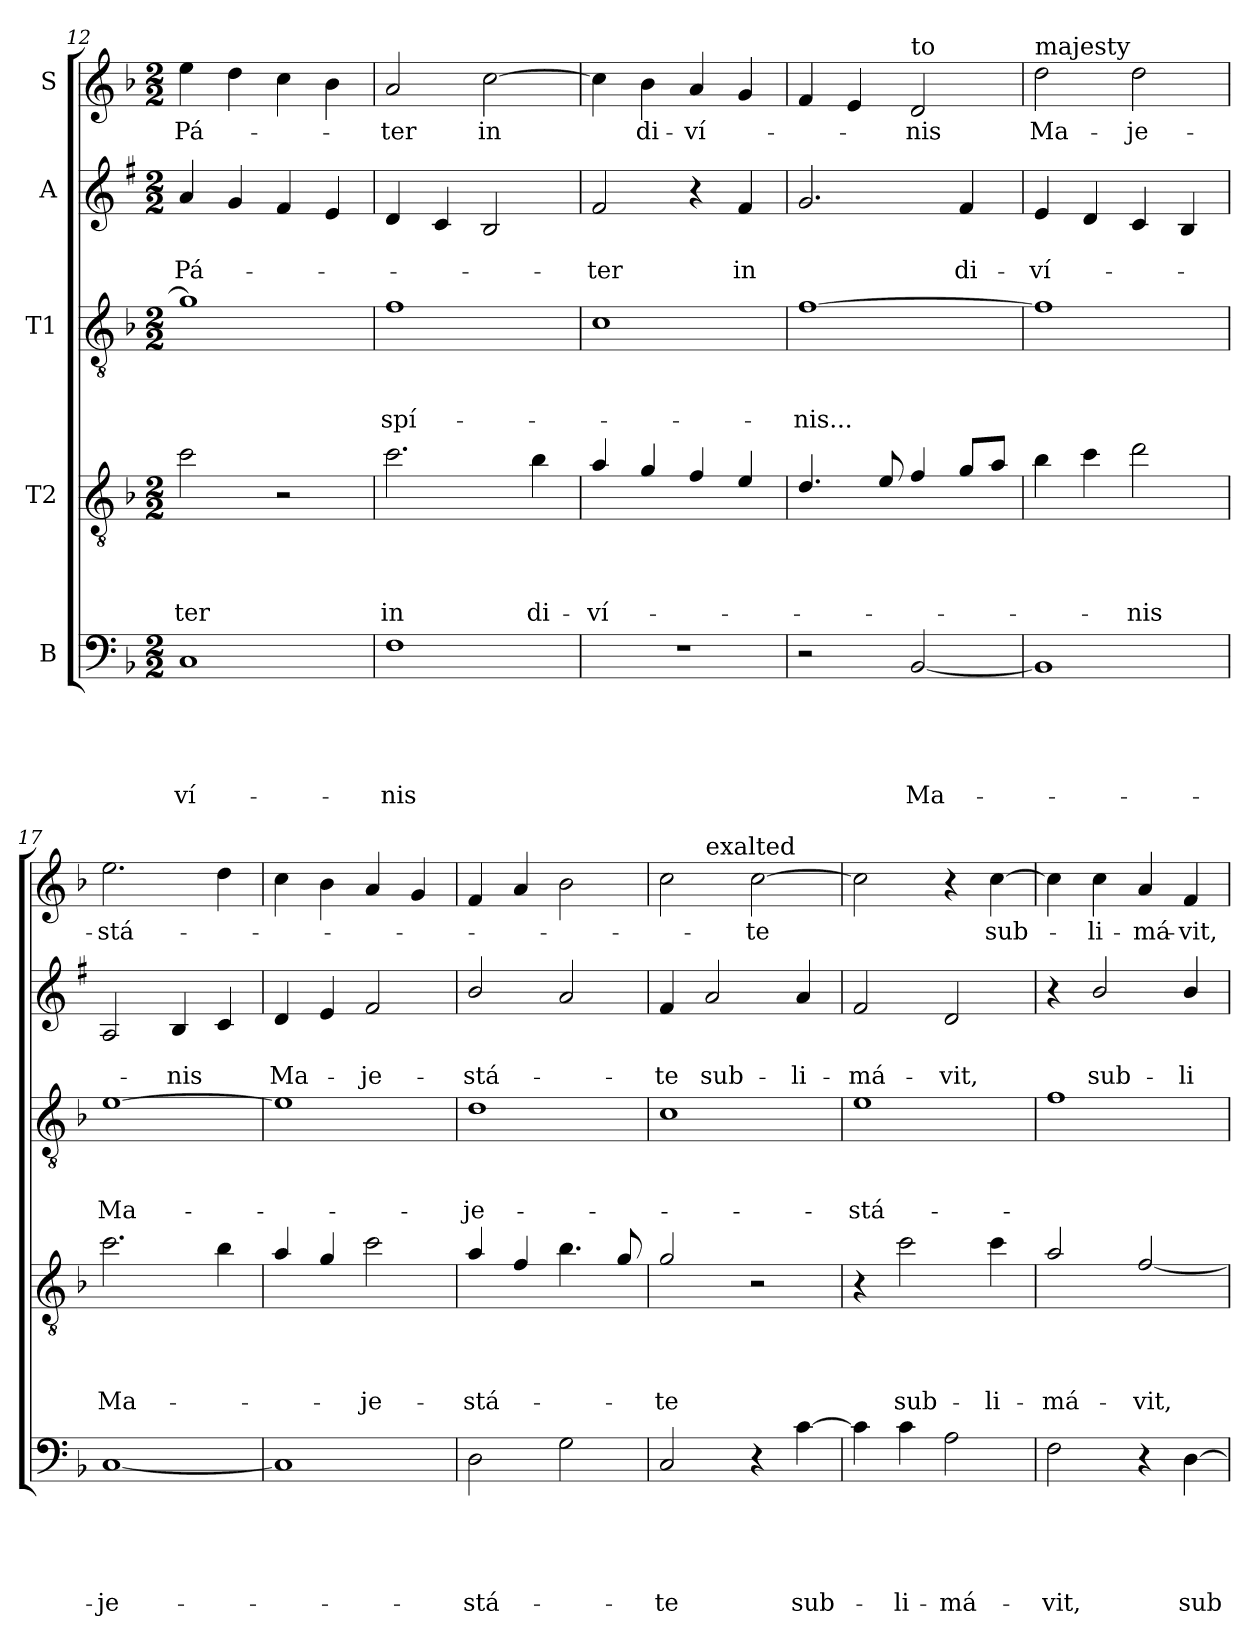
**kern	**text	**text	**text	**text	**text	**kern	**text	**text	**text	**text	**kern	**text	**text	**text	**kern	**text	**text	**kern	**text
*part5	*part5	*part5	*part5	*part5	*part5	*part4	*part4	*part4	*part4	*part4	*part3	*part3	*part3	*part3	*part2	*part2	*part2	*part1	*part1
*staff5	*staff5	*staff5	*staff5	*staff5	*staff5	*staff4	*staff4	*staff4	*staff4	*staff4	*staff3	*staff3	*staff3	*staff3	*staff2	*staff2	*staff2	*staff1	*staff1
*I"B	*	*	*	*	*	*I"T2	*	*	*	*	*I"T1	*	*	*	*I"A	*	*	*I"S	*
!!LO:LB:g=z
*clefF4	*	*	*	*	*	*clefGv2	*	*	*	*	*clefGv2	*	*	*	*clefG2	*	*	*clefG2	*
*	*	*	*	*	*	*ITrd8c14	*	*	*	*	*	*	*	*	*ITrd1c2	*	*	*	*
*k[b-]	*	*	*	*	*	*k[b-]	*	*	*	*	*k[b-]	*	*	*	*k[b-]	*	*	*k[b-]	*
*F:	*	*	*	*	*	*F:	*	*	*	*	*F:	*	*	*	*F:	*	*	*F:	*
*M2/2	*	*	*	*	*	*M2/2	*	*	*	*	*M2/2	*	*	*	*M2/2	*	*	*M2/2	*
=12	=12	=12	=12	=12	=12	=12	=12	=12	=12	=12	=12	=12	=12	=12	=12	=12	=12	=12	=12
!	!	!	!	!	!LO:LY:b	!	!	!	!	!LO:LY:b	!	!	!	!	!	!	!LO:LY:b	!	!LO:LY:b
1C	.	.	.	.	-ví-	2c\	.	.	.	-ter	1g]	.	.	.	4g/	.	Pá-	4ee\	Pá-
.	.	.	.	.	.	.	.	.	.	.	.	.	.	.	4f/	.	.	4dd\	.
.	.	.	.	.	.	2r	.	.	.	.	.	.	.	.	4e/	.	.	4cc\	.
.	.	.	.	.	.	.	.	.	.	.	.	.	.	.	4d/	.	.	4b-\	.
=13	=13	=13	=13	=13	=13	=13	=13	=13	=13	=13	=13	=13	=13	=13	=13	=13	=13	=13	=13
!	!	!	!	!	!LO:LY:b	!	!	!	!	!LO:LY:b	!	!	!	!LO:LY:b	!	!	!	!	!LO:LY:b
1F	.	.	.	.	-nis	2.c\	.	.	.	in	1f	.	.	spí-	4c/	.	.	2a/	-ter
.	.	.	.	.	.	.	.	.	.	.	.	.	.	.	4B-/	.	.	.	.
!	!	!	!	!	!	!	!	!	!	!	!	!	!	!	!	!	!	!	!LO:LY:b
.	.	.	.	.	.	.	.	.	.	.	.	.	.	.	2A/	.	.	[2cc\	in
!	!	!	!	!	!	!	!	!	!	!LO:LY:b	!	!	!	!	!	!	!	!	!
.	.	.	.	.	.	4B-\	.	.	.	di-	.	.	.	.	.	.	.	.	.
=14	=14	=14	=14	=14	=14	=14	=14	=14	=14	=14	=14	=14	=14	=14	=14	=14	=14	=14	=14
!	!	!	!	!	!	!	!	!	!	!LO:LY:b	!	!	!	!	!	!	!LO:LY:b	!	!
1r	.	.	.	.	.	4A/	.	.	.	-ví-	1c	.	.	.	2e/	.	-ter	4cc\]	.
!	!	!	!	!	!	!	!	!	!	!	!	!	!	!	!	!	!	!	!LO:LY:b
.	.	.	.	.	.	4G/	.	.	.	.	.	.	.	.	.	.	.	4b-\	di-
!	!	!	!	!	!	!	!	!	!	!	!	!	!	!	!	!	!	!	!LO:LY:b
.	.	.	.	.	.	4F/	.	.	.	.	.	.	.	.	4r	.	.	4a/	-ví-
!	!	!	!	!	!	!	!	!	!	!	!	!	!	!	!	!	!LO:LY:b	!	!
.	.	.	.	.	.	4E/	.	.	.	.	.	.	.	.	4e/	.	in	4g/	.
=15	=15	=15	=15	=15	=15	=15	=15	=15	=15	=15	=15	=15	=15	=15	=15	=15	=15	=15	=15
!	!	!	!	!	!	!	!	!	!	!	!	!	!	!LO:LY:b	!	!	!	!	!
2r	.	.	.	.	.	4.D/	.	.	.	.	[1f	.	.	-nis...	2.f/	.	.	4f/	.
.	.	.	.	.	.	.	.	.	.	.	.	.	.	.	.	.	.	4e/	.
.	.	.	.	.	.	8E/	.	.	.	.	.	.	.	.	.	.	.	.	.
!	!	!	!	!	!	!	!	!	!	!	!	!	!	!	!	!	!	!LO:TX:a:t=to	!
!	!	!	!	!	!LO:LY:b	!	!	!	!	!	!	!	!	!	!	!	!	!	!LO:LY:b
[2BB-/	.	.	.	.	Ma-	4F/	.	.	.	.	.	.	.	.	.	.	.	2d/	-nis
!	!	!	!	!	!	!	!	!	!	!	!	!	!	!	!	!	!LO:LY:b	!	!
.	.	.	.	.	.	8G/L	.	.	.	.	.	.	.	.	4e/	.	di-	.	.
.	.	.	.	.	.	8A/J	.	.	.	.	.	.	.	.	.	.	.	.	.
=16	=16	=16	=16	=16	=16	=16	=16	=16	=16	=16	=16	=16	=16	=16	=16	=16	=16	=16	=16
!	!	!	!	!	!	!	!	!	!	!	!	!	!	!	!	!	!	!LO:TX:a:t=majesty	!
!	!	!	!	!	!	!	!	!	!	!	!	!	!	!	!	!	!LO:LY:b	!	!LO:LY:b
1BB-]	.	.	.	.	.	4B-\	.	.	.	.	1f]	.	.	.	4d/	.	-ví-	2dd\	Ma-
.	.	.	.	.	.	4c\	.	.	.	.	.	.	.	.	4c/	.	.	.	.
!	!	!	!	!	!	!	!	!	!	!LO:LY:b	!	!	!	!	!	!	!	!	!LO:LY:b
.	.	.	.	.	.	2d\	.	.	.	-nis	.	.	.	.	4B-/	.	.	2dd\	-je-
.	.	.	.	.	.	.	.	.	.	.	.	.	.	.	4A/	.	.	.	.
=17	=17	=17	=17	=17	=17	=17	=17	=17	=17	=17	=17	=17	=17	=17	=17	=17	=17	=17	=17
!	!	!	!	!	!LO:LY:b	!	!	!	!	!LO:LY:b	!	!	!	!LO:LY:b	!	!	!	!	!LO:LY:b
[1C	.	.	.	.	-je-	2.c\	.	.	.	Ma-	[1e	.	.	Ma-	2G/	.	.	2.ee\	-stá-
!	!	!	!	!	!	!	!	!	!	!	!	!	!	!	!	!	!LO:LY:b	!	!
.	.	.	.	.	.	.	.	.	.	.	.	.	.	.	4A/	.	-nis	.	.
.	.	.	.	.	.	4B-\	.	.	.	.	.	.	.	.	4B-/	.	.	4dd\	.
!!LO:PB:g=z
=18	=18	=18	=18	=18	=18	=18	=18	=18	=18	=18	=18	=18	=18	=18	=18	=18	=18	=18	=18
!	!	!	!	!	!	!	!	!	!	!	!	!	!	!	!	!	!LO:LY:b	!	!
1C]	.	.	.	.	.	4A/	.	.	.	.	1e]	.	.	.	4c/	.	Ma-	4cc\	.
.	.	.	.	.	.	4G/	.	.	.	.	.	.	.	.	4d/	.	.	4b-\	.
!	!	!	!	!	!	!	!	!	!	!LO:LY:b	!	!	!	!	!	!	!LO:LY:b	!	!
.	.	.	.	.	.	2c\	.	.	.	-je-	.	.	.	.	2e/	.	-je-	4a/	.
.	.	.	.	.	.	.	.	.	.	.	.	.	.	.	.	.	.	4g/	.
=19	=19	=19	=19	=19	=19	=19	=19	=19	=19	=19	=19	=19	=19	=19	=19	=19	=19	=19	=19
!	!	!	!	!	!LO:LY:b	!	!	!	!	!LO:LY:b	!	!	!	!LO:LY:b	!	!	!LO:LY:b	!	!
2D\	.	.	.	.	-stá-	4A/	.	.	.	-stá-	1d	.	.	-je-	2a/	.	-stá-	4f/	.
.	.	.	.	.	.	4F/	.	.	.	.	.	.	.	.	.	.	.	4a/	.
2G\	.	.	.	.	.	4.B-\	.	.	.	.	.	.	.	.	2g/	.	.	2b-\	.
.	.	.	.	.	.	8G/	.	.	.	.	.	.	.	.	.	.	.	.	.
=20	=20	=20	=20	=20	=20	=20	=20	=20	=20	=20	=20	=20	=20	=20	=20	=20	=20	=20	=20
!	!	!	!	!	!LO:LY:b	!	!	!	!	!LO:LY:b	!	!	!	!	!	!	!LO:LY:b	!	!
*	*	*	*	*	*	*	*	*	*	*	*	*	*	*	*	*	*	*^	*
2C/	.	.	.	.	-te	2G/	.	.	.	-te	1c	.	.	.	4e/	.	-te	2cc\	4ryy	.
!	!	!	!	!	!	!	!	!	!	!	!	!	!	!	!	!	!	!	!LO:TX:a:t=exalted	!
!	!	!	!	!	!	!	!	!	!	!	!	!	!	!	!	!	!LO:LY:b	!	!	!
.	.	.	.	.	.	.	.	.	.	.	.	.	.	.	2g/	.	sub-	.	2.ryy	.
!	!	!	!	!	!	!	!	!	!	!	!	!	!	!	!	!	!	!	!	!LO:LY:b
4r	.	.	.	.	.	2r	.	.	.	.	.	.	.	.	.	.	.	[2cc\	.	-te
!	!	!	!	!	!LO:LY:b	!	!	!	!	!	!	!	!	!	!	!	!LO:LY:b	!	!	!
[4c\	.	.	.	.	sub-	.	.	.	.	.	.	.	.	.	4g/	.	-li-	.	.	.
=21	=21	=21	=21	=21	=21	=21	=21	=21	=21	=21	=21	=21	=21	=21	=21	=21	=21	=21	=21	=21
!	!	!	!	!	!	!	!	!	!	!	!	!	!	!LO:LY:b	!	!	!LO:LY:b	!	!	!
*	*	*	*	*	*	*	*	*	*	*	*	*	*	*	*	*	*	*v	*v	*
4c\]	.	.	.	.	.	4r	.	.	.	.	1e	.	.	-stá-	2e/	.	-má-	2cc\]	.
!	!	!	!	!	!LO:LY:b	!	!	!	!	!LO:LY:b	!	!	!	!	!	!	!	!	!
4c\	.	.	.	.	-li-	2c\	.	.	.	sub-	.	.	.	.	.	.	.	.	.
!	!	!	!	!	!LO:LY:b	!	!	!	!	!	!	!	!	!	!	!	!LO:LY:b	!	!
2A\	.	.	.	.	-má-	.	.	.	.	.	.	.	.	.	2c/	.	-vit,	4r	.
!	!	!	!	!	!	!	!	!	!	!LO:LY:b	!	!	!	!	!	!	!	!	!LO:LY:b
.	.	.	.	.	.	4c\	.	.	.	-li-	.	.	.	.	.	.	.	[4cc\	sub-
=22	=22	=22	=22	=22	=22	=22	=22	=22	=22	=22	=22	=22	=22	=22	=22	=22	=22	=22	=22
!	!	!	!	!	!LO:LY:b	!	!	!	!	!LO:LY:b	!	!	!	!	!	!	!	!	!
2F\	.	.	.	.	-vit,	2A/	.	.	.	-má-	1f	.	.	.	4r	.	.	4cc\]	.
!	!	!	!	!	!	!	!	!	!	!	!	!	!	!	!	!	!LO:LY:b	!	!LO:LY:b
.	.	.	.	.	.	.	.	.	.	.	.	.	.	.	2a/	.	sub-	4cc\	-li-
!	!	!	!	!	!	!	!	!	!	!LO:LY:b	!	!	!	!	!	!	!	!	!LO:LY:b
4r	.	.	.	.	.	[2F/	.	.	.	-vit,	.	.	.	.	.	.	.	4a/	-má-
!	!	!	!	!	!LO:LY:b	!	!	!	!	!	!	!	!	!	!	!	!LO:LY:b	!	!LO:LY:b
[4D\	.	.	.	.	sub-	.	.	.	.	.	.	.	.	.	4a/	.	-li-	4f/	-vit,
=	=	=	=	=	=	=	=	=	=	=	=	=	=	=	=	=	=	=	=
*-	*-	*-	*-	*-	*-	*-	*-	*-	*-	*-	*-	*-	*-	*-	*-	*-	*-	*-	*-
